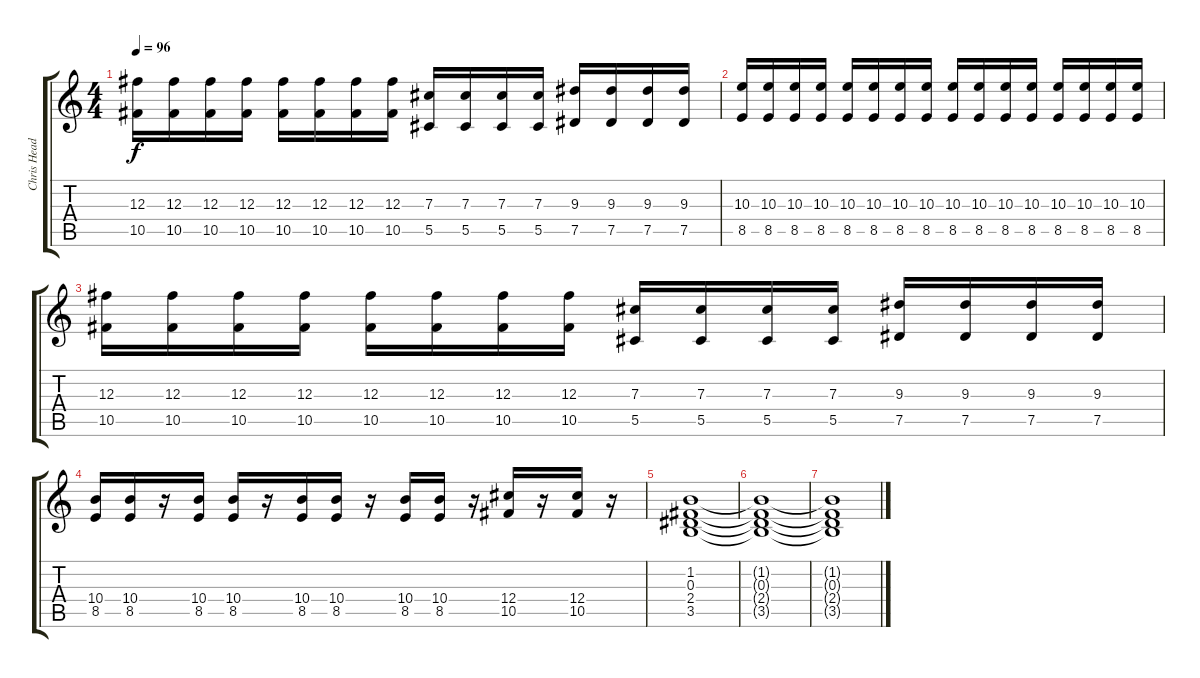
\track ("Chris Head" "Chris Head") {instrument overdrivenguitar}
\staff {score tabs}
\tuning (Eb4 Bb3 Gb3 Db3 Ab2 Eb2) {hide}
\ts (4 4)
\tempo 96
\clef g2
\ks c
(12.3 10.5).16{dy f} (12.3 10.5).16 (12.3 10.5).16 (12.3 10.5).16 (12.3 10.5).16 (12.3 10.5).16 (12.3 10.5).16 (12.3 10.5).16 (7.3 5.5).16 (7.3 5.5).16 (7.3 5.5).16 (7.3 5.5).16 (9.3 7.5).16 (9.3 7.5).16 (9.3 7.5).16 (9.3 7.5).16 |
(10.3 8.5).16 (10.3 8.5).16 (10.3 8.5).16 (10.3 8.5).16 (10.3 8.5).16 (10.3 8.5).16 (10.3 8.5).16 (10.3 8.5).16 (10.3 8.5).16 (10.3 8.5).16 (10.3 8.5).16 (10.3 8.5).16 (10.3 8.5).16 (10.3 8.5).16 (10.3 8.5).16 (10.3 8.5).16 |
(12.3 10.5).16 (12.3 10.5).16 (12.3 10.5).16 (12.3 10.5).16 (12.3 10.5).16 (12.3 10.5).16 (12.3 10.5).16 (12.3 10.5).16 (7.3 5.5).16 (7.3 5.5).16 (7.3 5.5).16 (7.3 5.5).16 (9.3 7.5).16 (9.3 7.5).16 (9.3 7.5).16 (9.3 7.5).16 |
(10.4 8.5).16 (10.4 8.5).16 r.16 (10.4 8.5).16 (10.4 8.5).16 r.16 (10.4 8.5).16 (10.4 8.5).16 r.16 (10.4 8.5).16 (10.4 8.5).16 r.16 (12.4 10.5).16 r.16 (12.4 10.5).16 r.16 |
(1.2 0.3 2.4 3.5).1 |
(1.2{t} 0.3{t} 2.4{t} 3.5{t}).1 |
(1.2{t} 0.3{t} 2.4{t} 3.5{t}).1
